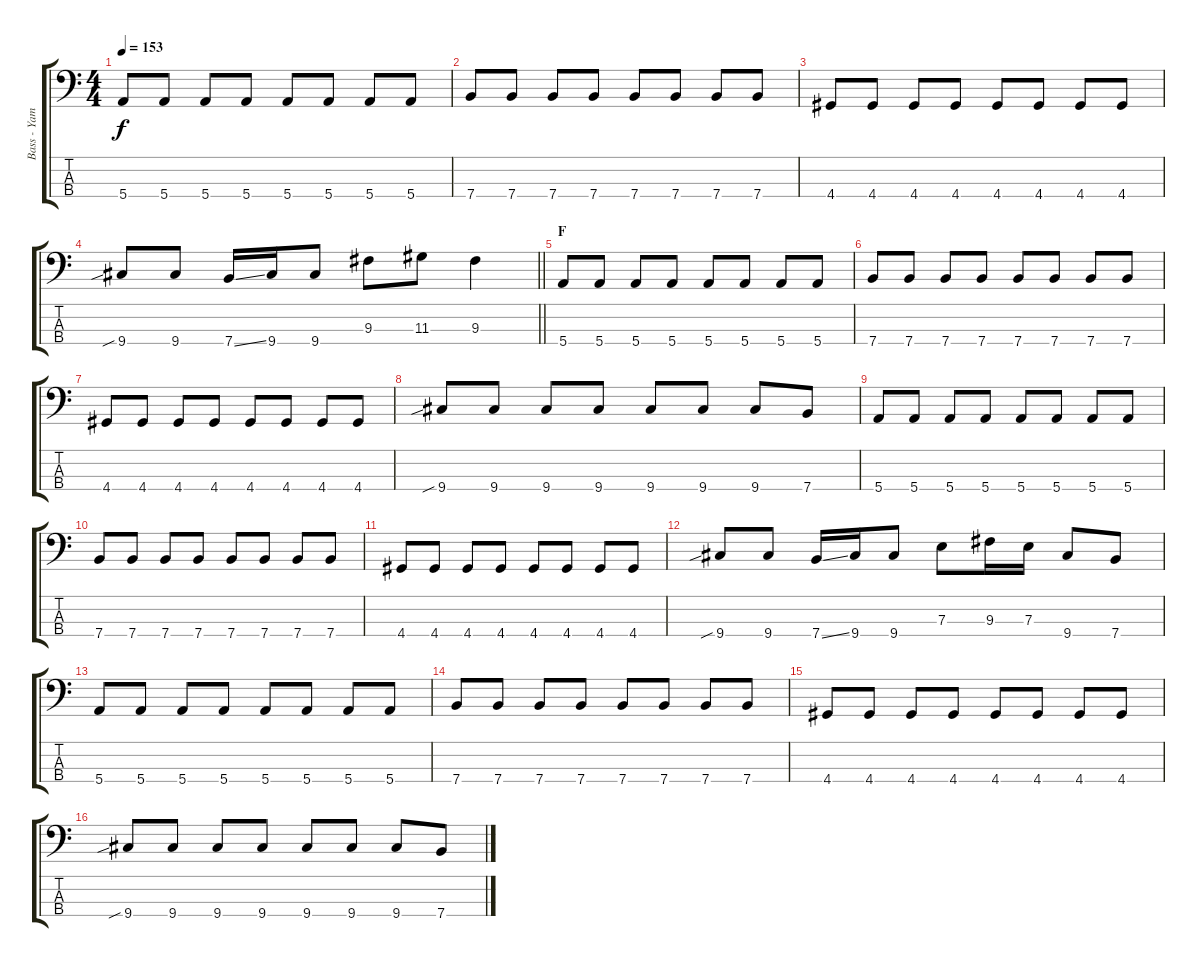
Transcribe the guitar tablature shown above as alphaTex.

\track ("Bass - Yamada" "Bass - Yam") {instrument electricbasspick}
\staff {score tabs}
\tuning (G2 D2 A1 E1) {hide}
\ts (4 4)
\tempo 153
\clef f4
\ks c
5.4.8{dy f} 5.4.8 5.4.8 5.4.8 5.4.8 5.4.8 5.4.8 5.4.8 |
7.4.8 7.4.8 7.4.8 7.4.8 7.4.8 7.4.8 7.4.8 7.4.8 |
4.4.8 4.4.8 4.4.8 4.4.8 4.4.8 4.4.8 4.4.8 4.4.8 |
\barLineRight lightlight
9.4{sib}.8 9.4.8 7.4{ss}.16 9.4.16 9.4.8 9.3.8 11.3.8 9.3.4 |
\section ("" "F")
5.4.8 5.4.8 5.4.8 5.4.8 5.4.8 5.4.8 5.4.8 5.4.8 |
7.4.8 7.4.8 7.4.8 7.4.8 7.4.8 7.4.8 7.4.8 7.4.8 |
4.4.8 4.4.8 4.4.8 4.4.8 4.4.8 4.4.8 4.4.8 4.4.8 |
9.4{sib}.8 9.4.8 9.4.8 9.4.8 9.4.8 9.4.8 9.4.8 7.4.8 |
5.4.8 5.4.8 5.4.8 5.4.8 5.4.8 5.4.8 5.4.8 5.4.8 |
7.4.8 7.4.8 7.4.8 7.4.8 7.4.8 7.4.8 7.4.8 7.4.8 |
4.4.8 4.4.8 4.4.8 4.4.8 4.4.8 4.4.8 4.4.8 4.4.8 |
9.4{sib}.8 9.4.8 7.4{ss}.16 9.4.16 9.4.8 7.3.8 9.3.16 7.3.16 9.4.8 7.4.8 |
5.4.8 5.4.8 5.4.8 5.4.8 5.4.8 5.4.8 5.4.8 5.4.8 |
7.4.8 7.4.8 7.4.8 7.4.8 7.4.8 7.4.8 7.4.8 7.4.8 |
4.4.8 4.4.8 4.4.8 4.4.8 4.4.8 4.4.8 4.4.8 4.4.8 |
9.4{sib}.8 9.4.8 9.4.8 9.4.8 9.4.8 9.4.8 9.4.8 7.4.8
